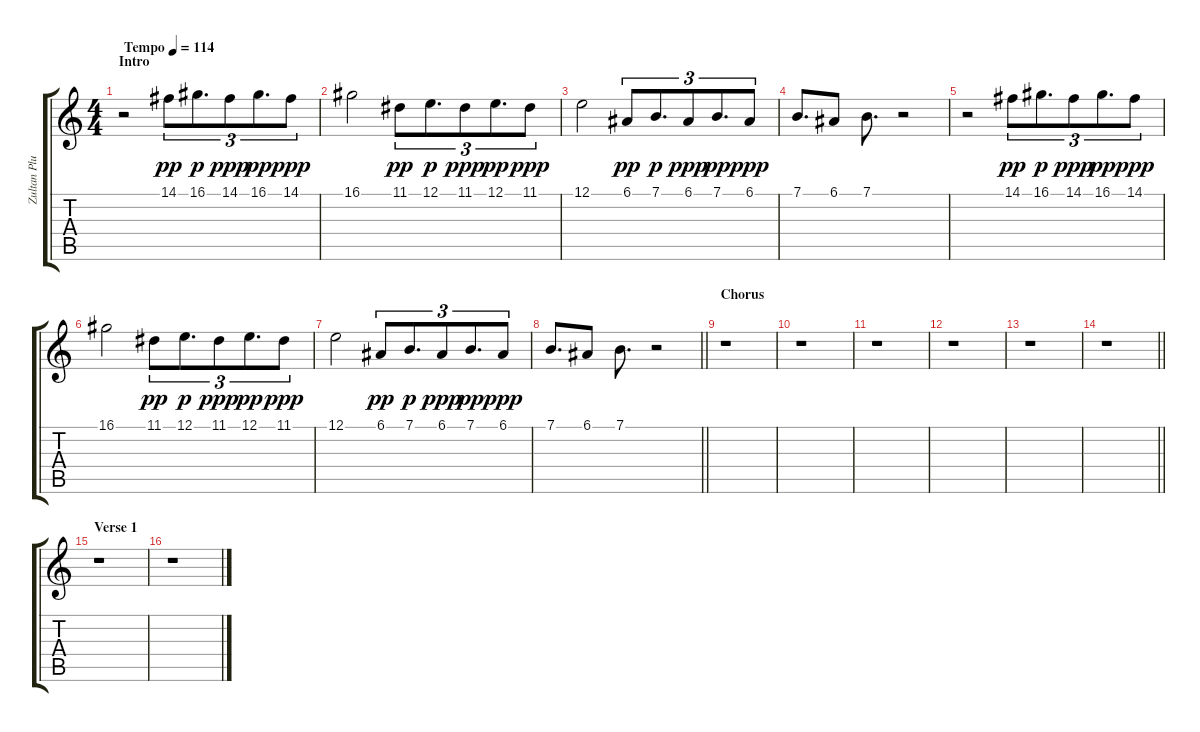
\track ("Zultan Pluto (Keyboard Echo)" "Zultan Plu") {instrument acousticgrandpiano}
\staff {score tabs}
\tuning (E4 B3 G3 D3 A2 E2) {hide}
\ts (4 4)
\section ("" "Intro")
\tempo (114 "Tempo")
\clef g2
\ks c
r.2{dy pp instrument acousticgrandpiano} 14.1.8{tu (3 2)} 16.1.8{d tu (3 2) dy p} 14.1.8{tu (3 2) dy ppp} 16.1.8{d tu (3 2) dy pp} 14.1.8{tu (3 2) dy ppp} |
16.1.2 11.1.8{tu (3 2) dy pp} 12.1.8{d tu (3 2) dy p} 11.1.8{tu (3 2) dy ppp} 12.1.8{d tu (3 2) dy pp} 11.1.8{tu (3 2) dy ppp} |
12.1.2 6.1.8{tu (3 2) dy pp} 7.1.8{d tu (3 2) dy p} 6.1.8{tu (3 2) dy ppp} 7.1.8{d tu (3 2) dy pp} 6.1.8{tu (3 2) dy ppp} |
7.1.8{d} 6.1.8 7.1.8{d} r.2 |
r.2 14.1.8{tu (3 2) dy pp} 16.1.8{d tu (3 2) dy p} 14.1.8{tu (3 2) dy ppp} 16.1.8{d tu (3 2) dy pp} 14.1.8{tu (3 2) dy ppp} |
16.1.2 11.1.8{tu (3 2) dy pp} 12.1.8{d tu (3 2) dy p} 11.1.8{tu (3 2) dy ppp} 12.1.8{d tu (3 2) dy pp} 11.1.8{tu (3 2) dy ppp} |
12.1.2 6.1.8{tu (3 2) dy pp} 7.1.8{d tu (3 2) dy p} 6.1.8{tu (3 2) dy ppp} 7.1.8{d tu (3 2) dy pp} 6.1.8{tu (3 2) dy ppp} |
\barLineRight lightlight
7.1.8{d} 6.1.8 7.1.8{d} r.2 |
\section ("" "Chorus")
r.1 |
r.1 |
r.1 |
r.1 |
r.1 |
\barLineRight lightlight
r.1 |
\section ("" "Verse 1")
r.1 |
r.1
